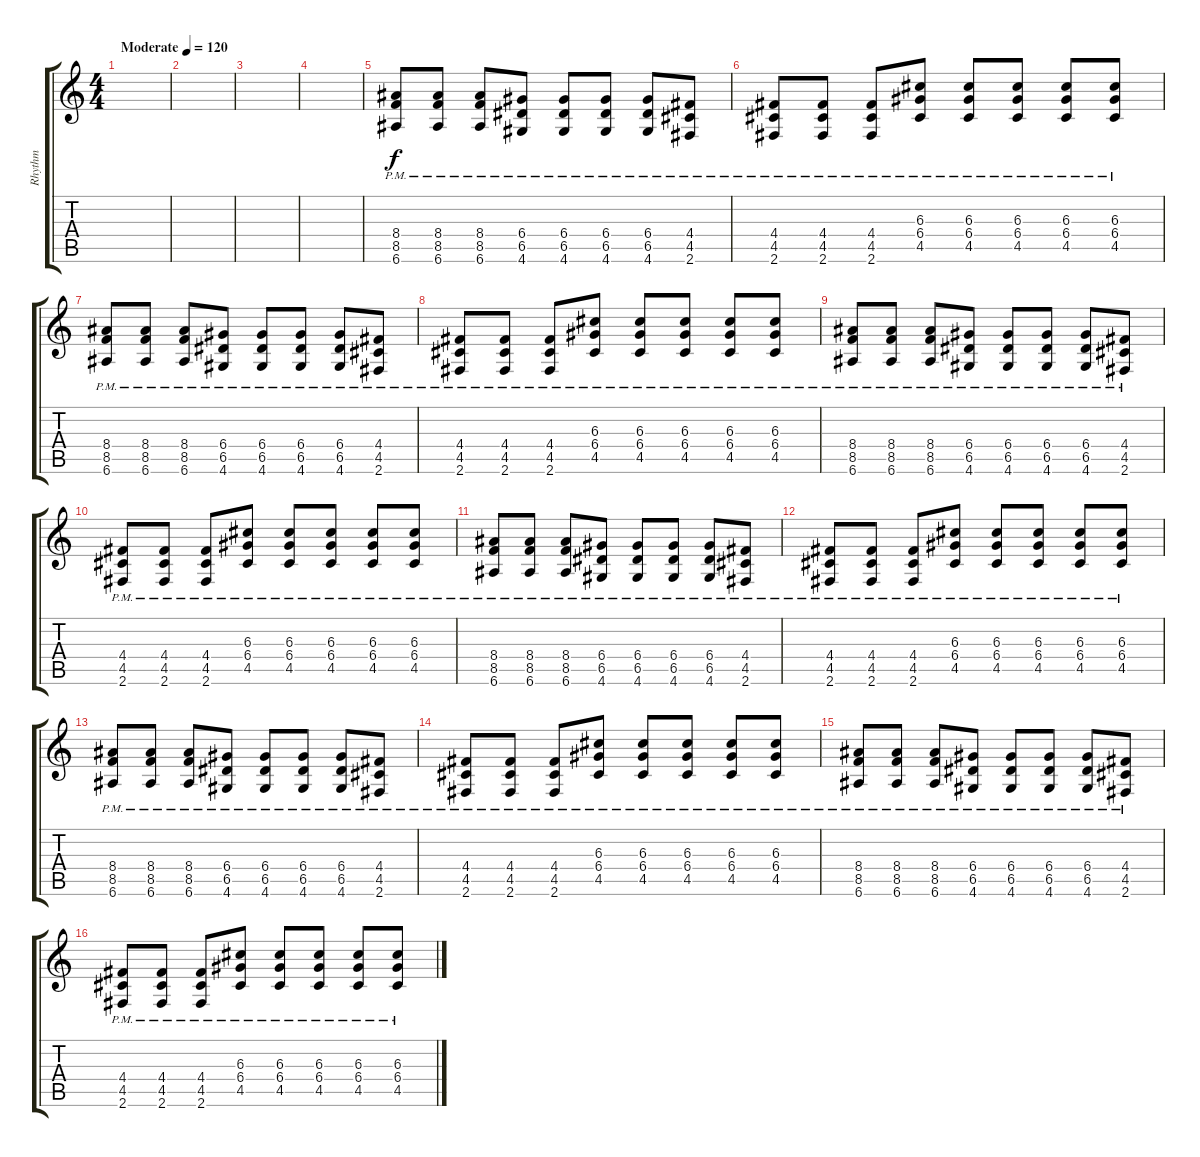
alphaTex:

\track ("Rhythm" "Rhythm") {instrument electricguitarclean}
\staff {score tabs}
\tuning (E4 B3 G3 D3 A2 E2) {hide}
\ts (4 4)
\tempo (120 "Moderate")
\clef g2
\ks c
|
|
|
|
(8.4{pm} 8.5{pm} 6.6{pm}).8 (8.4{pm} 8.5{pm} 6.6{pm}).8 (8.4{pm} 8.5{pm} 6.6{pm}).8 (6.4{pm} 6.5{pm} 4.6{pm}).8 (6.4{pm} 6.5{pm} 4.6{pm}).8 (6.4{pm} 6.5{pm} 4.6{pm}).8 (6.4{pm} 6.5{pm} 4.6{pm}).8 (4.4{pm} 4.5{pm} 2.6{pm}).8 |
(4.4{pm} 4.5{pm} 2.6{pm}).8 (4.4{pm} 4.5{pm} 2.6{pm}).8 (4.4{pm} 4.5{pm} 2.6{pm}).8 (6.3{pm} 6.4{pm} 4.5{pm}).8 (6.3{pm} 6.4{pm} 4.5{pm}).8 (6.3{pm} 6.4{pm} 4.5{pm}).8 (6.3{pm} 6.4{pm} 4.5{pm}).8 (6.3{pm} 6.4{pm} 4.5{pm}).8 |
(8.4{pm} 8.5{pm} 6.6{pm}).8 (8.4{pm} 8.5{pm} 6.6{pm}).8 (8.4{pm} 8.5{pm} 6.6{pm}).8 (6.4{pm} 6.5{pm} 4.6{pm}).8 (6.4{pm} 6.5{pm} 4.6{pm}).8 (6.4{pm} 6.5{pm} 4.6{pm}).8 (6.4{pm} 6.5{pm} 4.6{pm}).8 (4.4{pm} 4.5{pm} 2.6{pm}).8 |
(4.4{pm} 4.5{pm} 2.6{pm}).8 (4.4{pm} 4.5{pm} 2.6{pm}).8 (4.4{pm} 4.5{pm} 2.6{pm}).8 (6.3{pm} 6.4{pm} 4.5{pm}).8 (6.3{pm} 6.4{pm} 4.5{pm}).8 (6.3{pm} 6.4{pm} 4.5{pm}).8 (6.3{pm} 6.4{pm} 4.5{pm}).8 (6.3{pm} 6.4{pm} 4.5{pm}).8 |
(8.4{pm} 8.5{pm} 6.6{pm}).8 (8.4{pm} 8.5{pm} 6.6{pm}).8 (8.4{pm} 8.5{pm} 6.6{pm}).8 (6.4{pm} 6.5{pm} 4.6{pm}).8 (6.4{pm} 6.5{pm} 4.6{pm}).8 (6.4{pm} 6.5{pm} 4.6{pm}).8 (6.4{pm} 6.5{pm} 4.6{pm}).8 (4.4{pm} 4.5{pm} 2.6{pm}).8 |
(4.4{pm} 4.5{pm} 2.6{pm}).8 (4.4{pm} 4.5{pm} 2.6{pm}).8 (4.4{pm} 4.5{pm} 2.6{pm}).8 (6.3{pm} 6.4{pm} 4.5{pm}).8 (6.3{pm} 6.4{pm} 4.5{pm}).8 (6.3{pm} 6.4{pm} 4.5{pm}).8 (6.3{pm} 6.4{pm} 4.5{pm}).8 (6.3{pm} 6.4{pm} 4.5{pm}).8 |
(8.4{pm} 8.5{pm} 6.6{pm}).8 (8.4{pm} 8.5{pm} 6.6{pm}).8 (8.4{pm} 8.5{pm} 6.6{pm}).8 (6.4{pm} 6.5{pm} 4.6{pm}).8 (6.4{pm} 6.5{pm} 4.6{pm}).8 (6.4{pm} 6.5{pm} 4.6{pm}).8 (6.4{pm} 6.5{pm} 4.6{pm}).8 (4.4{pm} 4.5{pm} 2.6{pm}).8 |
(4.4{pm} 4.5{pm} 2.6{pm}).8 (4.4{pm} 4.5{pm} 2.6{pm}).8 (4.4{pm} 4.5{pm} 2.6{pm}).8 (6.3{pm} 6.4{pm} 4.5{pm}).8 (6.3{pm} 6.4{pm} 4.5{pm}).8 (6.3{pm} 6.4{pm} 4.5{pm}).8 (6.3{pm} 6.4{pm} 4.5{pm}).8 (6.3{pm} 6.4{pm} 4.5{pm}).8 |
(8.4{pm} 8.5{pm} 6.6{pm}).8 (8.4{pm} 8.5{pm} 6.6{pm}).8 (8.4{pm} 8.5{pm} 6.6{pm}).8 (6.4{pm} 6.5{pm} 4.6{pm}).8 (6.4{pm} 6.5{pm} 4.6{pm}).8 (6.4{pm} 6.5{pm} 4.6{pm}).8 (6.4{pm} 6.5{pm} 4.6{pm}).8 (4.4{pm} 4.5{pm} 2.6{pm}).8 |
(4.4{pm} 4.5{pm} 2.6{pm}).8 (4.4{pm} 4.5{pm} 2.6{pm}).8 (4.4{pm} 4.5{pm} 2.6{pm}).8 (6.3{pm} 6.4{pm} 4.5{pm}).8 (6.3{pm} 6.4{pm} 4.5{pm}).8 (6.3{pm} 6.4{pm} 4.5{pm}).8 (6.3{pm} 6.4{pm} 4.5{pm}).8 (6.3{pm} 6.4{pm} 4.5{pm}).8 |
(8.4{pm} 8.5{pm} 6.6{pm}).8 (8.4{pm} 8.5{pm} 6.6{pm}).8 (8.4{pm} 8.5{pm} 6.6{pm}).8 (6.4{pm} 6.5{pm} 4.6{pm}).8 (6.4{pm} 6.5{pm} 4.6{pm}).8 (6.4{pm} 6.5{pm} 4.6{pm}).8 (6.4{pm} 6.5{pm} 4.6{pm}).8 (4.4{pm} 4.5{pm} 2.6{pm}).8 |
(4.4{pm} 4.5{pm} 2.6{pm}).8 (4.4{pm} 4.5{pm} 2.6{pm}).8 (4.4{pm} 4.5{pm} 2.6{pm}).8 (6.3{pm} 6.4{pm} 4.5{pm}).8 (6.3{pm} 6.4{pm} 4.5{pm}).8 (6.3{pm} 6.4{pm} 4.5{pm}).8 (6.3{pm} 6.4{pm} 4.5{pm}).8 (6.3{pm} 6.4{pm} 4.5{pm}).8
